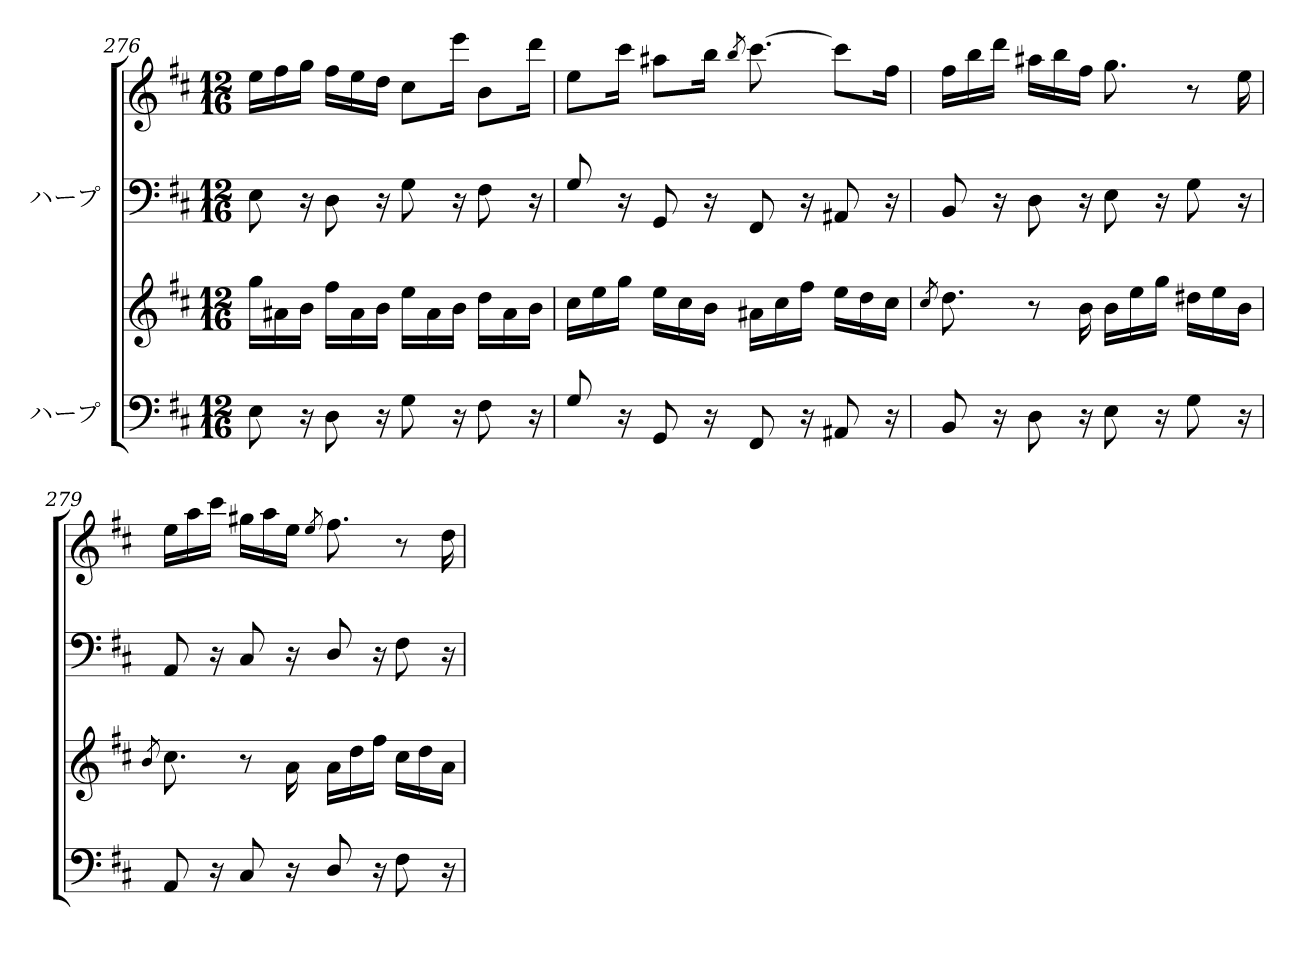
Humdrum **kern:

**kern	**kern	**kern	**kern
*part2	*part2	*part1	*part1
*staff4	*staff3	*staff2	*staff1
*I"ハープ	*	*I"ハープ	*
!!LO:LB:g=z
*clefF4	*clefG2	*clefF4	*clefG2
*k[f#c#]	*k[f#c#]	*k[f#c#]	*k[f#c#]
*M12/16	*M12/16	*M12/16	*M12/16
=276	=276	=276	=276
8E\	16gg\LL	8E\	16ee\LL
.	16a#X\	.	16ff#\
16r	16b\JJ	16r	16gg\JJ
8D\	16ff#\LL	8D\	16ff#\LL
.	16a#\	.	16ee\
16r	16b\JJ	16r	16dd\JJ
8G\	16ee\LL	8G\	8cc#\L
.	16a#\	.	.
16r	16b\JJ	16r	16eee\Jk
8F#\	16dd\LL	8F#\	8b\L
.	16a#\	.	.
16r	16b\JJ	16r	16ddd\Jk
=277	=277	=277	=277
8G/	16cc#\LL	8G/	8ee\L
.	16ee\	.	.
16r	16gg\JJ	16r	16ccc#\Jk
8GG/	16ee\LL	8GG/	8aa#X\L
.	16cc#\	.	.
16r	16b\JJ	16r	16bb\Jk
.	.	.	8qbb/
8FF#/	16a#X\LL	8FF#/	[8.ccc#\
.	16cc#\	.	.
16r	16ff#\JJ	16r	.
8AA#X/	16ee\LL	8AA#X/	8ccc#\L]
.	16dd\	.	.
16r	16cc#\JJ	16r	16ff#\Jk
=278	=278	=278	=278
.	8qcc#/	.	.
8BB/	8.dd\	8BB/	16ff#\LL
.	.	.	16bb\
16r	.	16r	16ddd\JJ
8D\	8r	8D\	16aa#X\LL
.	.	.	16bb\
16r	16b\	16r	16ff#\JJ
8E\	16b\LL	8E\	8.gg\
.	16ee\	.	.
16r	16gg\JJ	16r	.
8G\	16dd#X\LL	8G\	8r
.	16ee\	.	.
16r	16b\JJ	16r	16ee\
!!LO:LB:g=z
=279	=279	=279	=279
.	8qb/	.	.
8AA/	8.cc#\	8AA/	16ee\LL
.	.	.	16aa\
16r	.	16r	16ccc#\JJ
8C#/	8r	8C#/	16gg#X\LL
.	.	.	16aa\
16r	16a\	16r	16ee\JJ
.	.	.	8qee/
8D/	16a\LL	8D/	8.ff#\
.	16dd\	.	.
16r	16ff#\JJ	16r	.
8F#\	16cc#\LL	8F#\	8r
.	16dd\	.	.
16r	16a\JJ	16r	16dd\
=	=	=	=
*-	*-	*-	*-
